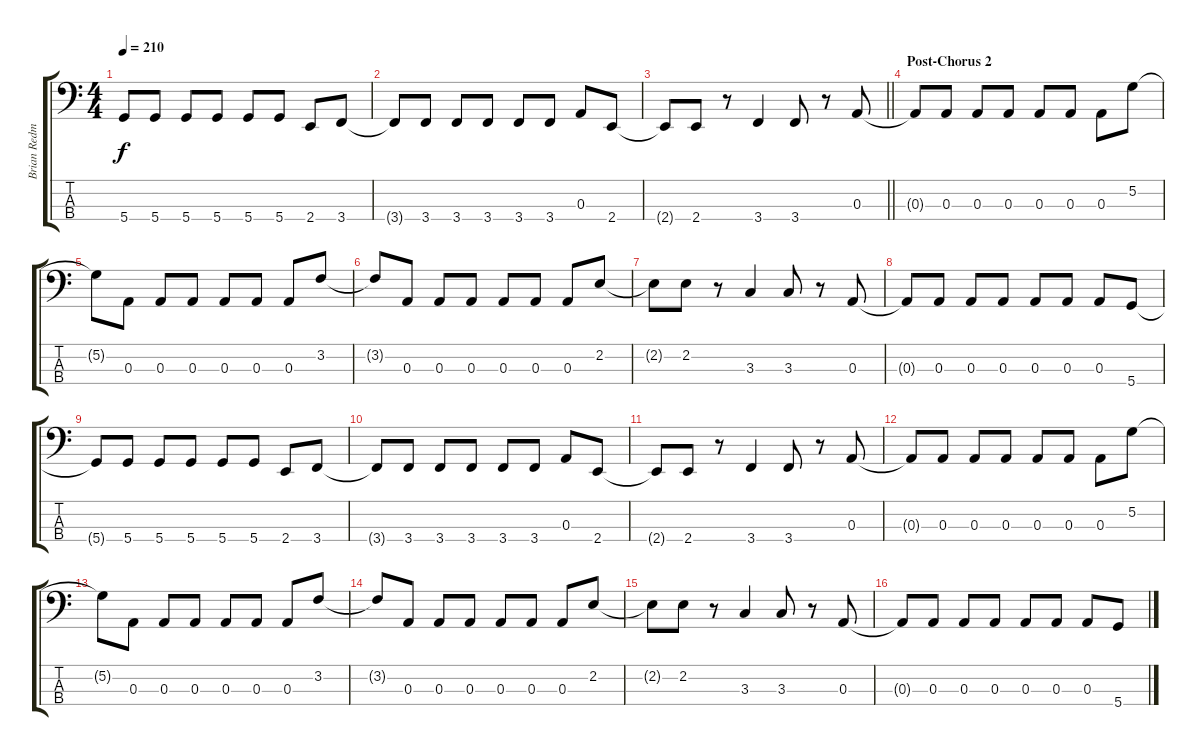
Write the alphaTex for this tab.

\track ("Brian Redman" "Brian Redm") {instrument electricbassfinger}
\staff {score tabs}
\tuning (G2 D2 A1 D1) {hide}
\ts (4 4)
\tempo 210
\clef f4
\ks c
5.4{t}.8{dy f} 5.4.8 5.4.8 5.4.8 5.4.8 5.4.8 2.4.8 3.4.8 |
3.4{t}.8 3.4.8 3.4.8 3.4.8 3.4.8 3.4.8 0.3.8 2.4.8 |
\barLineRight lightlight
2.4{t}.8 2.4.8 r.8 3.4.4 3.4.8 r.8 0.3.8 |
\section ("" "Post-Chorus 2")
0.3{t}.8 0.3.8 0.3.8 0.3.8 0.3.8 0.3.8 0.3.8 5.2.8 |
5.2{t}.8 0.3.8 0.3.8 0.3.8 0.3.8 0.3.8 0.3.8 3.2.8 |
3.2{t}.8 0.3.8 0.3.8 0.3.8 0.3.8 0.3.8 0.3.8 2.2.8 |
2.2{t}.8 2.2.8 r.8 3.3.4 3.3.8 r.8 0.3.8 |
0.3{t}.8 0.3.8 0.3.8 0.3.8 0.3.8 0.3.8 0.3.8 5.4.8 |
5.4{t}.8 5.4.8 5.4.8 5.4.8 5.4.8 5.4.8 2.4.8 3.4.8 |
3.4{t}.8 3.4.8 3.4.8 3.4.8 3.4.8 3.4.8 0.3.8 2.4.8 |
2.4{t}.8 2.4.8 r.8 3.4.4 3.4.8 r.8 0.3.8 |
0.3{t}.8 0.3.8 0.3.8 0.3.8 0.3.8 0.3.8 0.3.8 5.2.8 |
5.2{t}.8 0.3.8 0.3.8 0.3.8 0.3.8 0.3.8 0.3.8 3.2.8 |
3.2{t}.8 0.3.8 0.3.8 0.3.8 0.3.8 0.3.8 0.3.8 2.2.8 |
2.2{t}.8 2.2.8 r.8 3.3.4 3.3.8 r.8 0.3.8 |
0.3{t}.8 0.3.8 0.3.8 0.3.8 0.3.8 0.3.8 0.3.8 5.4.8
